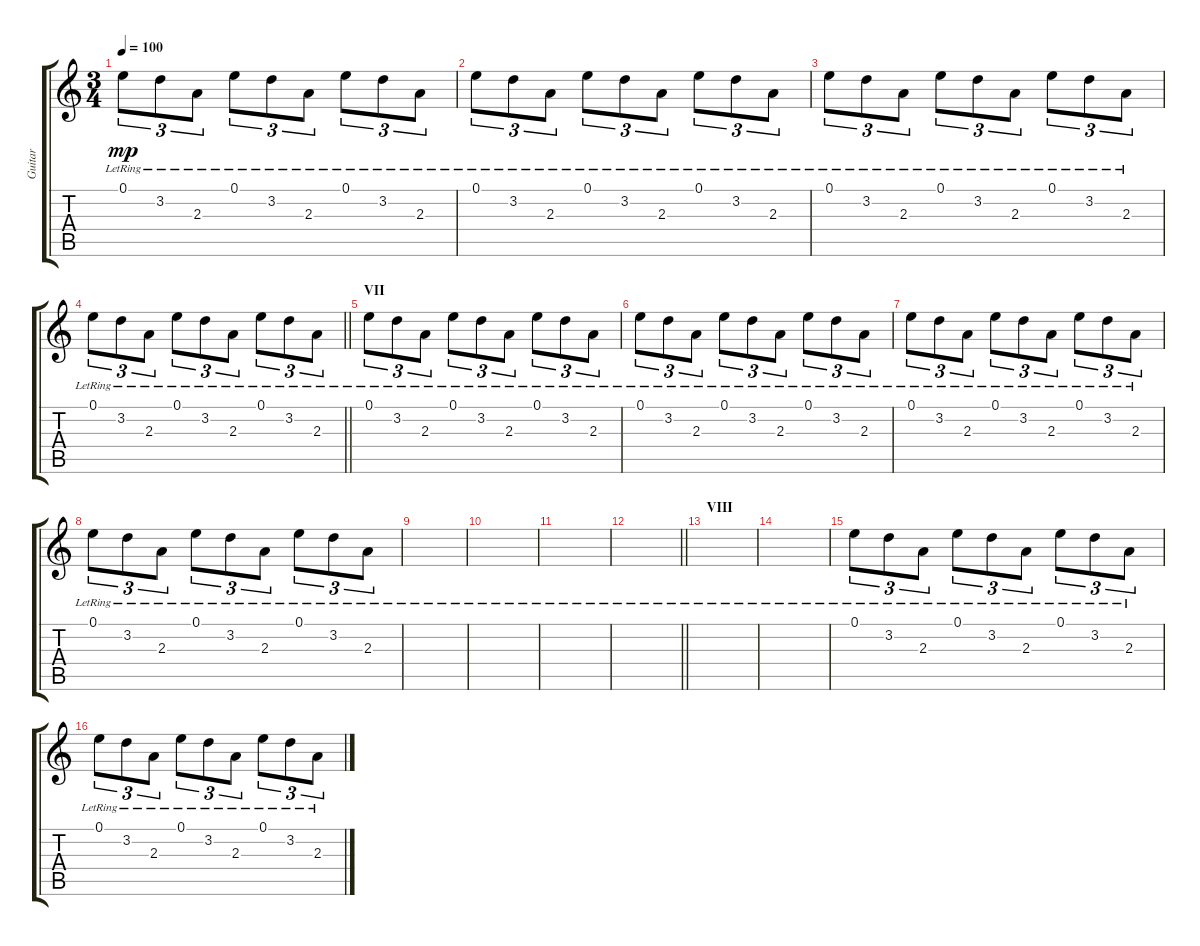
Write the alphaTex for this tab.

\track ("Guitar" "Guitar") {instrument acousticguitarsteel}
\staff {score tabs}
\tuning (E4 B3 G3 D3 A2 E2) {hide}
\ts (3 4)
\tempo 100
\clef g2
\ks c
0.1{lr}.8{tu (3 2) dy mp} 3.2{lr}.8{tu (3 2)} 2.3{lr}.8{tu (3 2)} 0.1{lr}.8{tu (3 2)} 3.2{lr}.8{tu (3 2)} 2.3{lr}.8{tu (3 2)} 0.1{lr}.8{tu (3 2)} 3.2{lr}.8{tu (3 2)} 2.3{lr}.8{tu (3 2)} |
0.1{lr}.8{tu (3 2)} 3.2{lr}.8{tu (3 2)} 2.3{lr}.8{tu (3 2)} 0.1{lr}.8{tu (3 2)} 3.2{lr}.8{tu (3 2)} 2.3{lr}.8{tu (3 2)} 0.1{lr}.8{tu (3 2)} 3.2{lr}.8{tu (3 2)} 2.3{lr}.8{tu (3 2)} |
0.1{lr}.8{tu (3 2)} 3.2{lr}.8{tu (3 2)} 2.3{lr}.8{tu (3 2)} 0.1{lr}.8{tu (3 2)} 3.2{lr}.8{tu (3 2)} 2.3{lr}.8{tu (3 2)} 0.1{lr}.8{tu (3 2)} 3.2{lr}.8{tu (3 2)} 2.3{lr}.8{tu (3 2)} |
\barLineRight lightlight
0.1{lr}.8{tu (3 2) volume 3} 3.2{lr}.8{tu (3 2)} 2.3{lr}.8{tu (3 2)} 0.1{lr}.8{tu (3 2)} 3.2{lr}.8{tu (3 2)} 2.3{lr}.8{tu (3 2)} 0.1{lr}.8{tu (3 2)} 3.2{lr}.8{tu (3 2)} 2.3{lr}.8{tu (3 2)} |
\section ("" "VII")
0.1{lr}.8{tu (3 2)} 3.2{lr}.8{tu (3 2)} 2.3{lr}.8{tu (3 2)} 0.1{lr}.8{tu (3 2)} 3.2{lr}.8{tu (3 2)} 2.3{lr}.8{tu (3 2)} 0.1{lr}.8{tu (3 2)} 3.2{lr}.8{tu (3 2)} 2.3{lr}.8{tu (3 2)} |
0.1{lr}.8{tu (3 2)} 3.2{lr}.8{tu (3 2)} 2.3{lr}.8{tu (3 2)} 0.1{lr}.8{tu (3 2)} 3.2{lr}.8{tu (3 2)} 2.3{lr}.8{tu (3 2)} 0.1{lr}.8{tu (3 2)} 3.2{lr}.8{tu (3 2)} 2.3{lr}.8{tu (3 2)} |
0.1{lr}.8{tu (3 2)} 3.2{lr}.8{tu (3 2)} 2.3{lr}.8{tu (3 2)} 0.1{lr}.8{tu (3 2)} 3.2{lr}.8{tu (3 2)} 2.3{lr}.8{tu (3 2)} 0.1{lr}.8{tu (3 2)} 3.2{lr}.8{tu (3 2)} 2.3{lr}.8{tu (3 2)} |
0.1{lr}.8{tu (3 2)} 3.2{lr}.8{tu (3 2)} 2.3{lr}.8{tu (3 2)} 0.1{lr}.8{tu (3 2)} 3.2{lr}.8{tu (3 2)} 2.3{lr}.8{tu (3 2)} 0.1{lr}.8{tu (3 2)} 3.2{lr}.8{tu (3 2)} 2.3{lr}.8{tu (3 2)} |
|
|
|
\barLineRight lightlight
|
\section ("" "VIII")
|
|
0.1{lr}.8{tu (3 2) volume 8} 3.2{lr}.8{tu (3 2)} 2.3{lr}.8{tu (3 2)} 0.1{lr}.8{tu (3 2)} 3.2{lr}.8{tu (3 2)} 2.3{lr}.8{tu (3 2)} 0.1{lr}.8{tu (3 2)} 3.2{lr}.8{tu (3 2)} 2.3{lr}.8{tu (3 2)} |
0.1{lr}.8{tu (3 2)} 3.2{lr}.8{tu (3 2)} 2.3{lr}.8{tu (3 2)} 0.1{lr}.8{tu (3 2)} 3.2{lr}.8{tu (3 2)} 2.3{lr}.8{tu (3 2)} 0.1{lr}.8{tu (3 2)} 3.2{lr}.8{tu (3 2)} 2.3{lr}.8{tu (3 2)}
